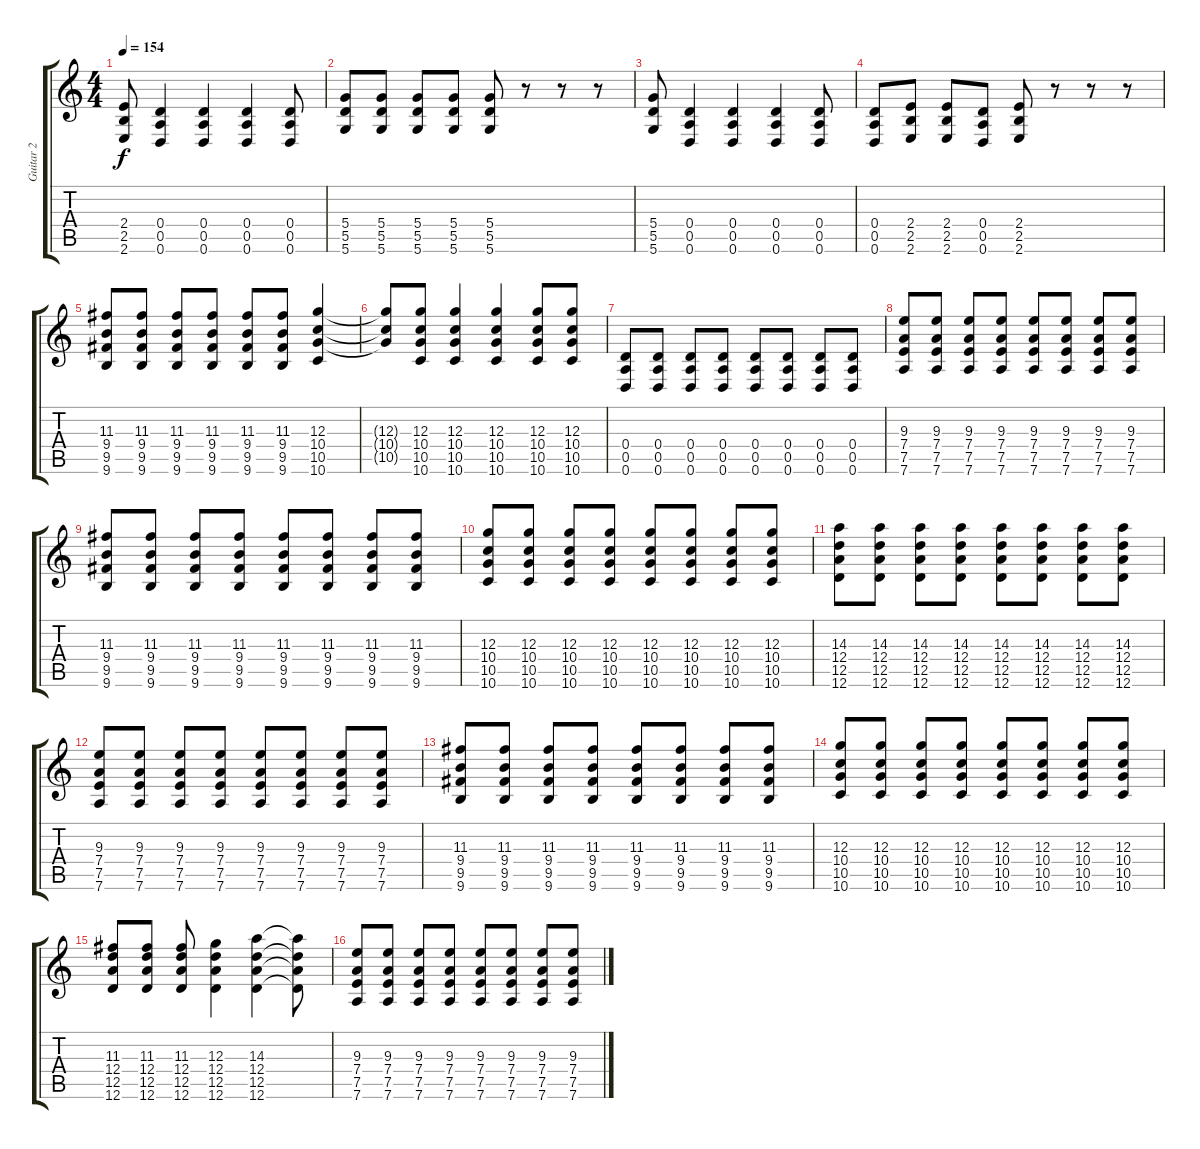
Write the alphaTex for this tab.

\track ("Guitar 2" "Guitar 2") {instrument acousticguitarsteel}
\staff {score tabs}
\tuning (E4 B3 G3 D3 A2 D2) {hide}
\ts (4 4)
\tempo 154
\clef g2
\ks c
(2.4 2.5 2.6).8{dy f} (0.4 0.5 0.6).4 (0.4 0.5 0.6).4 (0.4 0.5 0.6).4 (0.4 0.5 0.6).8 |
(5.4 5.5 5.6).8 (5.4 5.5 5.6).8 (5.4 5.5 5.6).8 (5.4 5.5 5.6).8 (5.4 5.5 5.6).8 r.8 r.8 r.8 |
(5.4 5.5 5.6).8 (0.4 0.5 0.6).4 (0.4 0.5 0.6).4 (0.4 0.5 0.6).4 (0.4 0.5 0.6).8 |
(0.4 0.5 0.6).8 (2.4 2.5 2.6).8 (2.4 2.5 2.6).8 (0.4 0.5 0.6).8 (2.4 2.5 2.6).8 r.8 r.8 r.8 |
(11.3 9.4 9.5 9.6).8 (11.3 9.4 9.5 9.6).8 (11.3 9.4 9.5 9.6).8 (11.3 9.4 9.5 9.6).8 (11.3 9.4 9.5 9.6).8 (11.3 9.4 9.5 9.6).8 (12.3 10.4 10.5 10.6).4 |
(12.3{t} 10.4{t} 10.5{t}).8 (12.3 10.4 10.5 10.6).8 (12.3 10.4 10.5 10.6).4 (12.3 10.4 10.5 10.6).4 (12.3 10.4 10.5 10.6).8 (12.3 10.4 10.5 10.6).8 |
(0.4 0.5 0.6).8 (0.4 0.5 0.6).8 (0.4 0.5 0.6).8 (0.4 0.5 0.6).8 (0.4 0.5 0.6).8 (0.4 0.5 0.6).8 (0.4 0.5 0.6).8 (0.4 0.5 0.6).8 |
(9.3 7.4 7.5 7.6).8 (9.3 7.4 7.5 7.6).8 (9.3 7.4 7.5 7.6).8 (9.3 7.4 7.5 7.6).8 (9.3 7.4 7.5 7.6).8 (9.3 7.4 7.5 7.6).8 (9.3 7.4 7.5 7.6).8 (9.3 7.4 7.5 7.6).8 |
(11.3 9.4 9.5 9.6).8 (11.3 9.4 9.5 9.6).8 (11.3 9.4 9.5 9.6).8 (11.3 9.4 9.5 9.6).8 (11.3 9.4 9.5 9.6).8 (11.3 9.4 9.5 9.6).8 (11.3 9.4 9.5 9.6).8 (11.3 9.4 9.5 9.6).8 |
(12.3 10.4 10.5 10.6).8 (12.3 10.4 10.5 10.6).8 (12.3 10.4 10.5 10.6).8 (12.3 10.4 10.5 10.6).8 (12.3 10.4 10.5 10.6).8 (12.3 10.4 10.5 10.6).8 (12.3 10.4 10.5 10.6).8 (12.3 10.4 10.5 10.6).8 |
(14.3 12.4 12.5 12.6).8 (14.3 12.4 12.5 12.6).8 (14.3 12.4 12.5 12.6).8 (14.3 12.4 12.5 12.6).8 (14.3 12.4 12.5 12.6).8 (14.3 12.4 12.5 12.6).8 (14.3 12.4 12.5 12.6).8 (14.3 12.4 12.5 12.6).8 |
(9.3 7.4 7.5 7.6).8 (9.3 7.4 7.5 7.6).8 (9.3 7.4 7.5 7.6).8 (9.3 7.4 7.5 7.6).8 (9.3 7.4 7.5 7.6).8 (9.3 7.4 7.5 7.6).8 (9.3 7.4 7.5 7.6).8 (9.3 7.4 7.5 7.6).8 |
(11.3 9.4 9.5 9.6).8 (11.3 9.4 9.5 9.6).8 (11.3 9.4 9.5 9.6).8 (11.3 9.4 9.5 9.6).8 (11.3 9.4 9.5 9.6).8 (11.3 9.4 9.5 9.6).8 (11.3 9.4 9.5 9.6).8 (11.3 9.4 9.5 9.6).8 |
(12.3 10.4 10.5 10.6).8 (12.3 10.4 10.5 10.6).8 (12.3 10.4 10.5 10.6).8 (12.3 10.4 10.5 10.6).8 (12.3 10.4 10.5 10.6).8 (12.3 10.4 10.5 10.6).8 (12.3 10.4 10.5 10.6).8 (12.3 10.4 10.5 10.6).8 |
(11.3 12.4 12.5 12.6).8 (11.3 12.4 12.5 12.6).8 (11.3 12.4 12.5 12.6).8 (12.3 12.4 12.5 12.6).4 (14.3 12.4 12.5 12.6).4 (14.3{t} 12.4{t} 12.5{t} 12.6{t}).8 |
(9.3 7.4 7.5 7.6).8 (9.3 7.4 7.5 7.6).8 (9.3 7.4 7.5 7.6).8 (9.3 7.4 7.5 7.6).8 (9.3 7.4 7.5 7.6).8 (9.3 7.4 7.5 7.6).8 (9.3 7.4 7.5 7.6).8 (9.3 7.4 7.5 7.6).8
